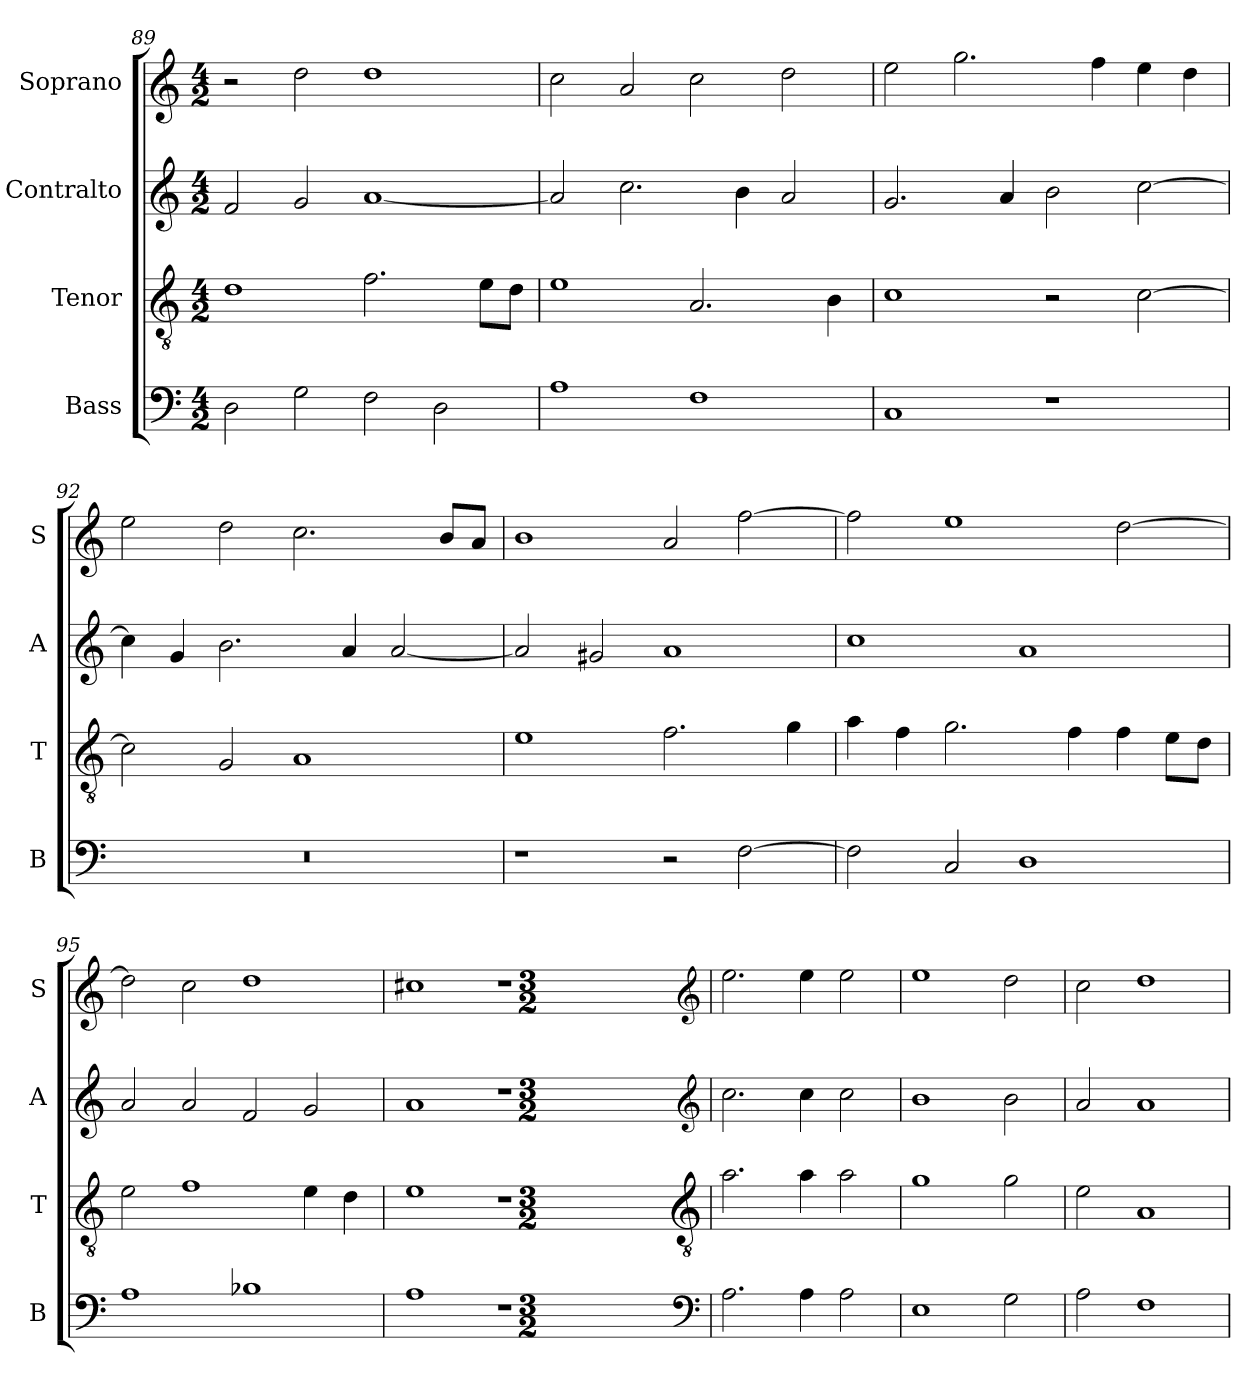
**kern	**kern	**kern	**kern
*part4	*part3	*part2	*part1
*staff4	*staff3	*staff2	*staff1
*I"Bass	*I"Tenor	*I"Contralto	*I"Soprano
*I'B	*I'T	*I'A	*I'S
*clefF4	*clefGv2	*clefG2	*clefG2
*k[]	*k[]	*k[]	*k[]
*A:aeo	*A:aeo	*A:aeo	*A:aeo
*M4/2	*M4/2	*M4/2	*M4/2
=89	=89	=89	=89
2D	1d	2f	2r
2G	.	2g	2dd
2F	2.f	[1a	1dd
2D	.	.	.
.	8e\L	.	.
.	8d\J	.	.
=90	=90	=90	=90
1A	1e	2a]	2cc
.	.	2.cc	2a
1F	2.A	.	2cc
.	.	4b	.
.	.	2a	2dd
.	4B	.	.
=91	=91	=91	=91
1C	1c	2.g	2ee
.	.	.	2.gg
.	.	4a	.
1r	2r	2b	.
.	.	.	4ff
.	[2c	[2cc	4ee
.	.	.	4dd
=92	=92	=92	=92
0r	2c]	4cc]	2ee
.	.	4g	.
.	2G	2.b	2dd
.	1A	.	2.cc
.	.	4a	.
.	.	[2a	.
.	.	.	8b/L
.	.	.	8a/J
=93	=93	=93	=93
1r	1e	2a]	1b
.	.	2g#X	.
2r	2.f	1a	2a
[2F	.	.	[2ff
.	4g	.	.
=94	=94	=94	=94
2F]	4a	1cc	2ff]
.	4f	.	.
2C	2.g	.	1ee
1D	.	1a	.
.	4f	.	.
.	4f	.	[2dd
.	8e\L	.	.
.	8d\J	.	.
=95	=95	=95	=95
1A	2e	2a	2dd]
.	1f	2a	2cc
1B-X	.	2f	1dd
.	4e	2g	.
.	4d	.	.
=96	=96	=96	=96
1A	1e	1a	1cc#X
1r	1r	1r	1r
*clefF4	*clefGv2	*clefG2	*clefG2
*k[]	*k[]	*k[]	*k[]
*A:aeo	*A:aeo	*A:aeo	*A:aeo
*M3/2	*M3/2	*M3/2	*M3/2
=97	=97	=97	=97
2.A	2.a	2.cc	2.ee
4A	4a	4cc	4ee
2A	2a	2cc	2ee
=98	=98	=98	=98
1E	1g	1b	1ee
2G	2g	2b	2dd
=99	=99	=99	=99
2A	2e	2a	2cc
1F	1A	1a	1dd
=	=	=	=
*-	*-	*-	*-
